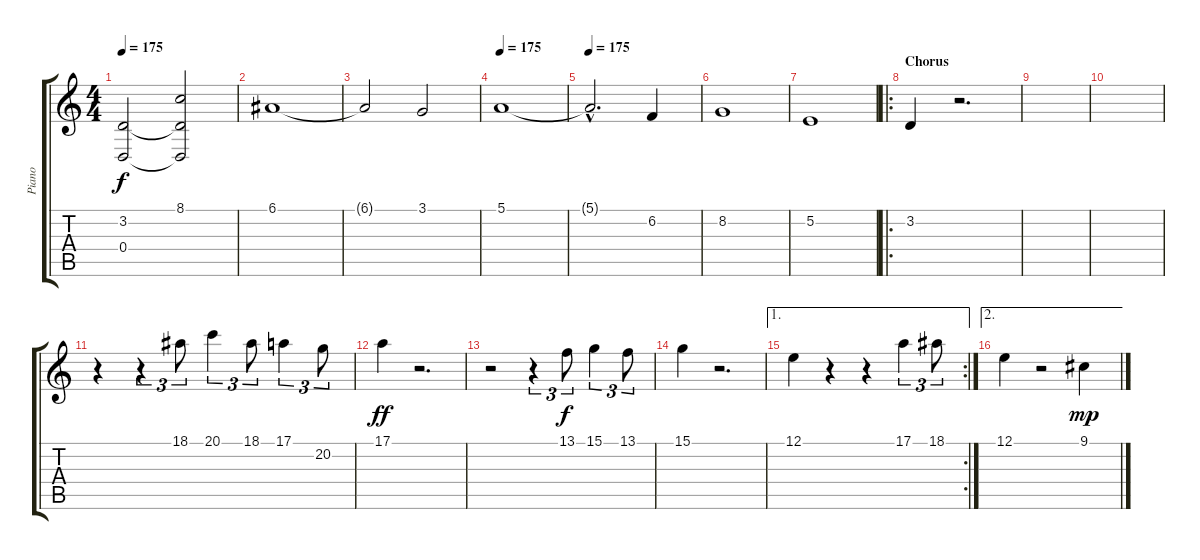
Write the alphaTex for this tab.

\track ("Piano" "Piano") {instrument brightacousticpiano}
\staff {score tabs}
\tuning (E4 B3 G3 D3 A2 E2) {hide}
\ts (4 4)
\tempo 175
\clef g2
\ks c
(3.2{t} 0.4{t}).2{dy f} (8.1 3.2{t} 0.4{t}).2 |
6.1.1 |
6.1{t}.2 3.1.2 |
\tempo 175
5.1.1 |
\tempo 175
5.1{hac t}.2{d} 6.2.4 |
8.2.1 |
5.2.1 |
\ro
\section ("" "Chorus")
3.2.4 r.2{d} |
|
|
r.4 r.4{tu (3 2)} 18.1.8{tu (3 2) volume 9} 20.1.4{tu (3 2)} 18.1.8{tu (3 2)} 17.1.4{tu (3 2)} 20.2.8{tu (3 2)} |
17.1.4{dy ff} r.2{d} |
r.2 r.4{tu (3 2)} 13.1.8{tu (3 2) dy f} 15.1.4{tu (3 2)} 13.1.8{tu (3 2)} |
15.1.4 r.2{d} |
\ae 1
\rc 2
12.1.4 r.4 r.4 17.1.4{tu (3 2)} 18.1.8{tu (3 2)} |
\ae 2
12.1.4 r.2 9.1.4{dy mp}
